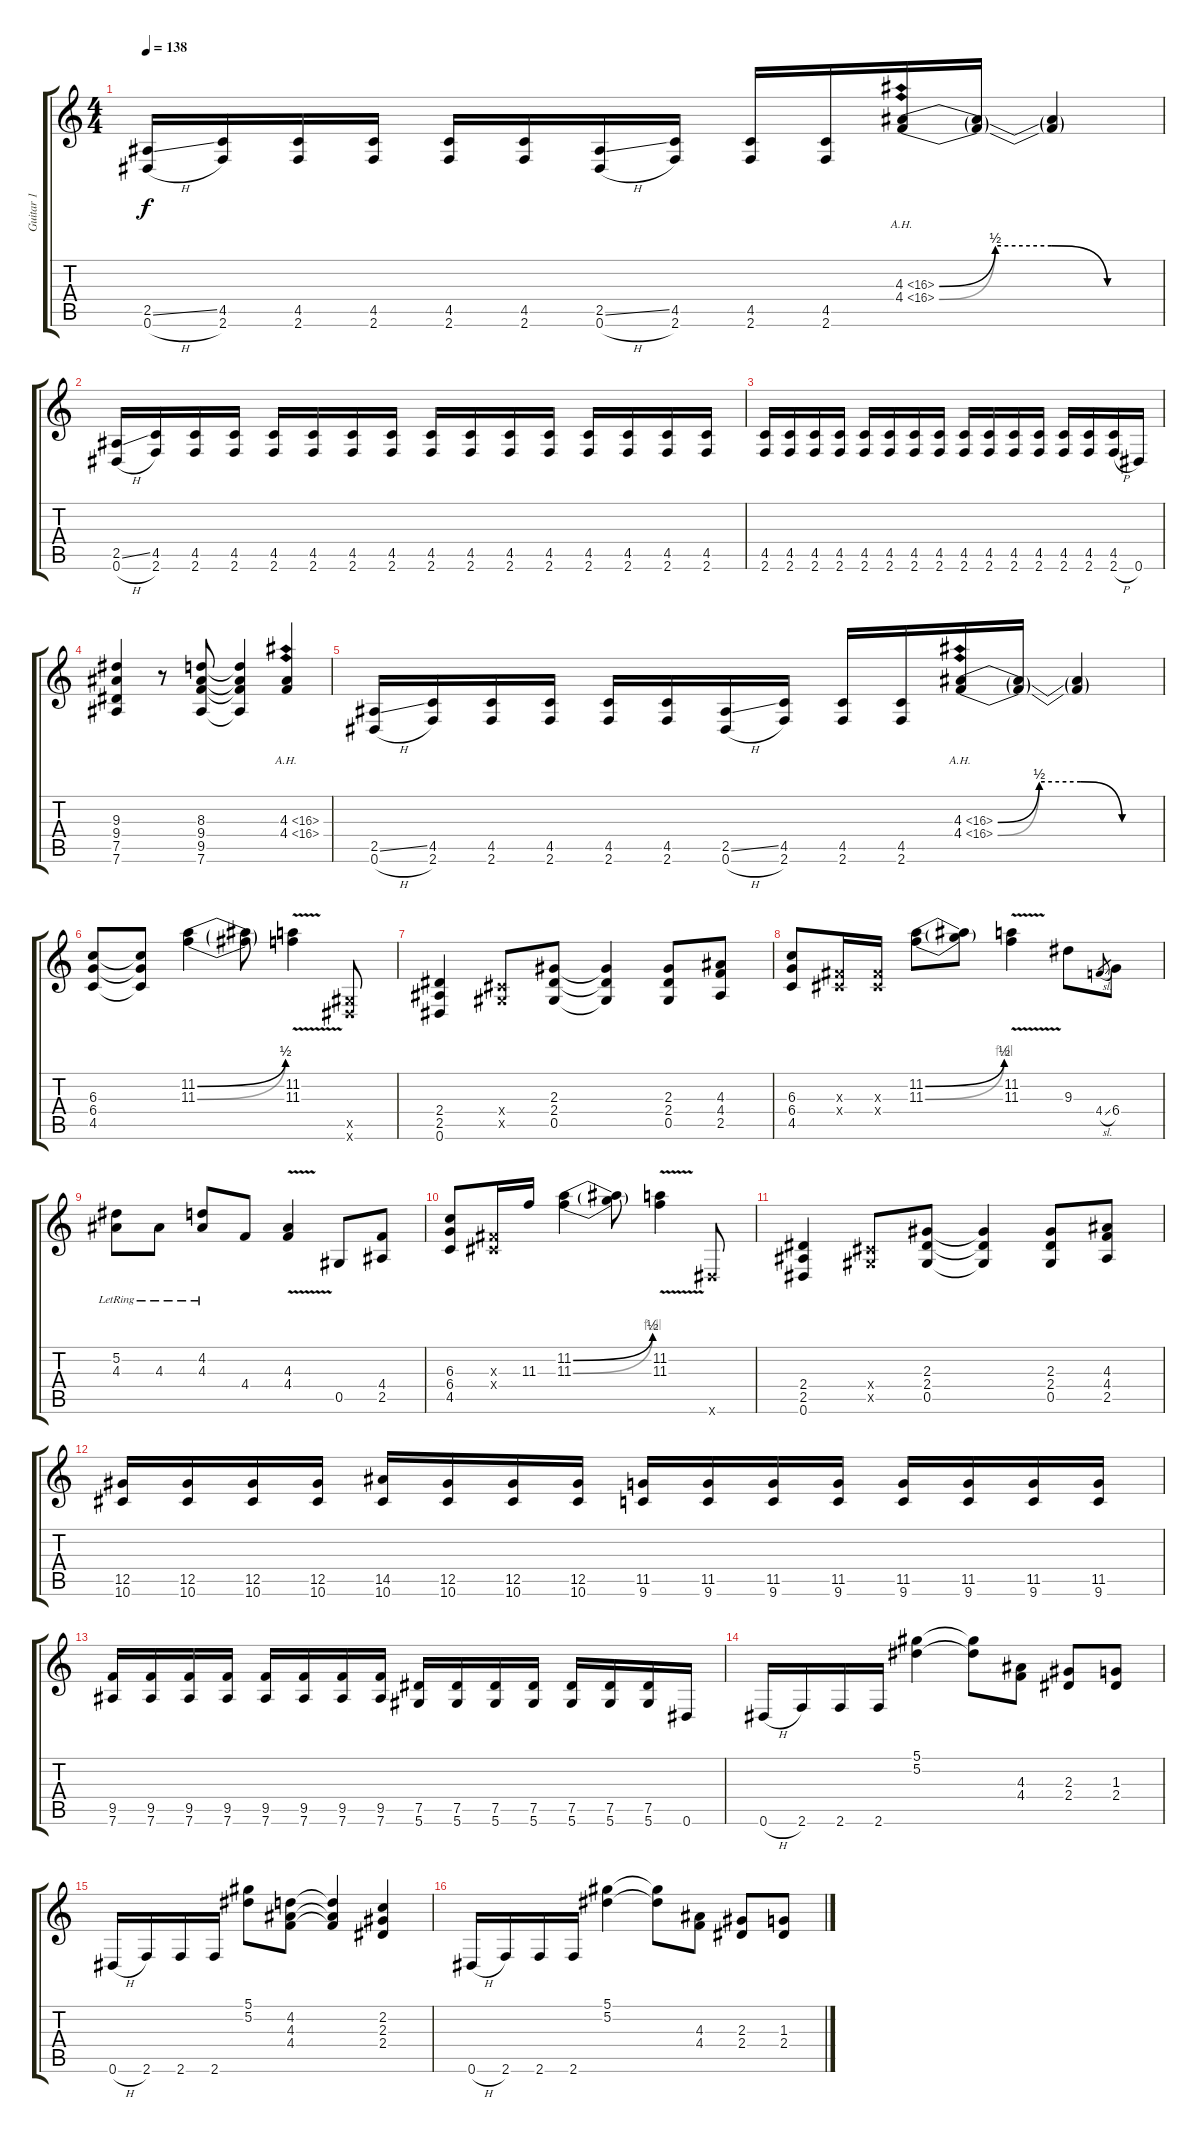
\track ("Guitar 1" "Guitar 1") {instrument overdrivenguitar}
\staff {score tabs}
\tuning (Eb4 Bb3 Gb3 Db3 Ab2 Eb2) {hide}
\ts (4 4)
\tempo 138
\clef g2
\ks c
(2.5{ss} 0.6{h}).16{dy f} (4.5 2.6).16 (4.5 2.6).16 (4.5 2.6).16 (4.5 2.6).16 (4.5 2.6).16 (2.5{ss} 0.6{h}).16 (4.5 2.6).16 (4.5 2.6).16 (4.5 2.6).16 (4.3{be (custom 0 0 15 2 30 2 45 0 60 0) ah 12} 4.4{be (custom 0 0 15 2 30 2 45 0 60 0) ah 12}).16 (4.3{t} 4.4{t}).16 (4.3{t} 4.4{t}).4 |
(2.5{ss} 0.6{h}).16 (4.5 2.6).16 (4.5 2.6).16 (4.5 2.6).16 (4.5 2.6).16 (4.5 2.6).16 (4.5 2.6).16 (4.5 2.6).16 (4.5 2.6).16 (4.5 2.6).16 (4.5 2.6).16 (4.5 2.6).16 (4.5 2.6).16 (4.5 2.6).16 (4.5 2.6).16 (4.5 2.6).16 |
(4.5 2.6).16 (4.5 2.6).16 (4.5 2.6).16 (4.5 2.6).16 (4.5 2.6).16 (4.5 2.6).16 (4.5 2.6).16 (4.5 2.6).16 (4.5 2.6).16 (4.5 2.6).16 (4.5 2.6).16 (4.5 2.6).16 (4.5 2.6).16 (4.5 2.6).16 (4.5 2.6{h}).16 0.6.16 |
(9.3 9.4 7.5 7.6).4 r.8 (8.3 9.4 9.5 7.6).8 (8.3{t} 9.4{t} 9.5{t} 7.6{t}).4 (4.3{ah 12} 4.4{ah 12}).4 |
(2.5{ss} 0.6{h}).16 (4.5 2.6).16 (4.5 2.6).16 (4.5 2.6).16 (4.5 2.6).16 (4.5 2.6).16 (2.5{ss} 0.6{h}).16 (4.5 2.6).16 (4.5 2.6).16 (4.5 2.6).16 (4.3{be (custom 0 0 15 2 30 2 45 0 60 0) ah 12} 4.4{be (custom 0 0 15 2 30 2 45 0 60 0) ah 12}).16 (4.3{t} 4.4{t}).16 (4.3{t} 4.4{t}).4 |
(6.3 6.4 4.5).8 (6.3{t} 6.4{t} 4.5{t}).8 (11.2{be (bend 0 0 60 2)} 11.3{be (bend 0 0 60 2)}).4 (11.2{t} 11.3{t}).8 (11.2{v} 11.3{v}).4 (0.5{x} 0.6{x}).8 |
(2.4 2.5 0.6).4 (0.4{x} 0.5{x}).8 (2.3 2.4 0.5).8 (2.3{t} 2.4{t} 0.5{t}).4 (2.3 2.4 0.5).8 (4.3 4.4 2.5).8 |
(6.3 6.4 4.5).8 (0.3{x} 0.4{x}).16 (0.3{x} 0.4{x}).16 (11.2{be (bend 0 0 60 2)} 11.3{be (bend 0 0 60 4)}).8 (11.2{t} 11.3{t}).8 (11.2{v} 11.3{v}).4 9.3.8 4.4{sl}.8{gr} 6.4.8 |
(5.2{lr} 4.3{lr}).8 4.3{lr}.8 (4.2{lr} 4.3{lr}).8 4.4.8 (4.3{v} 4.4{v}).4 0.5.8 (4.4 2.5).8 |
(6.3 6.4 4.5).8 (0.3{x} 0.4{x}).16 11.3.16 (11.2{be (bend 0 0 60 2)} 11.3{be (bend 0 0 60 4)}).4 (11.2{t} 11.3{t}).8 (11.2{v} 11.3{v}).4 0.6{x}.8 |
(2.4 2.5 0.6).4 (0.4{x} 0.5{x}).8 (2.3 2.4 0.5).8 (2.3{t} 2.4{t} 0.5{t}).4 (2.3 2.4 0.5).8 (4.3 4.4 2.5).8 |
(12.5 10.6).16 (12.5 10.6).16 (12.5 10.6).16 (12.5 10.6).16 (14.5 10.6).16 (12.5 10.6).16 (12.5 10.6).16 (12.5 10.6).16 (11.5 9.6).16 (11.5 9.6).16 (11.5 9.6).16 (11.5 9.6).16 (11.5 9.6).16 (11.5 9.6).16 (11.5 9.6).16 (11.5 9.6).16 |
(9.5 7.6).16 (9.5 7.6).16 (9.5 7.6).16 (9.5 7.6).16 (9.5 7.6).16 (9.5 7.6).16 (9.5 7.6).16 (9.5 7.6).16 (7.5 5.6).16 (7.5 5.6).16 (7.5 5.6).16 (7.5 5.6).16 (7.5 5.6).16 (7.5 5.6).16 (7.5 5.6).16 0.6.16 |
0.6{h}.16 2.6.16 2.6.16 2.6.16 (5.1 5.2).4 (5.1{t} 5.2{t}).8 (4.3 4.4).8 (2.3 2.4).8 (1.3 2.4).8 |
0.6{h}.16 2.6.16 2.6.16 2.6.16 (5.1 5.2).8 (4.2 4.3 4.4).8 (4.2{t} 4.3{t} 4.4{t}).4 (2.2 2.3 2.4).4 |
0.6{h}.16 2.6.16 2.6.16 2.6.16 (5.1 5.2).4 (5.1{t} 5.2{t}).8 (4.3 4.4).8 (2.3 2.4).8 (1.3 2.4).8
